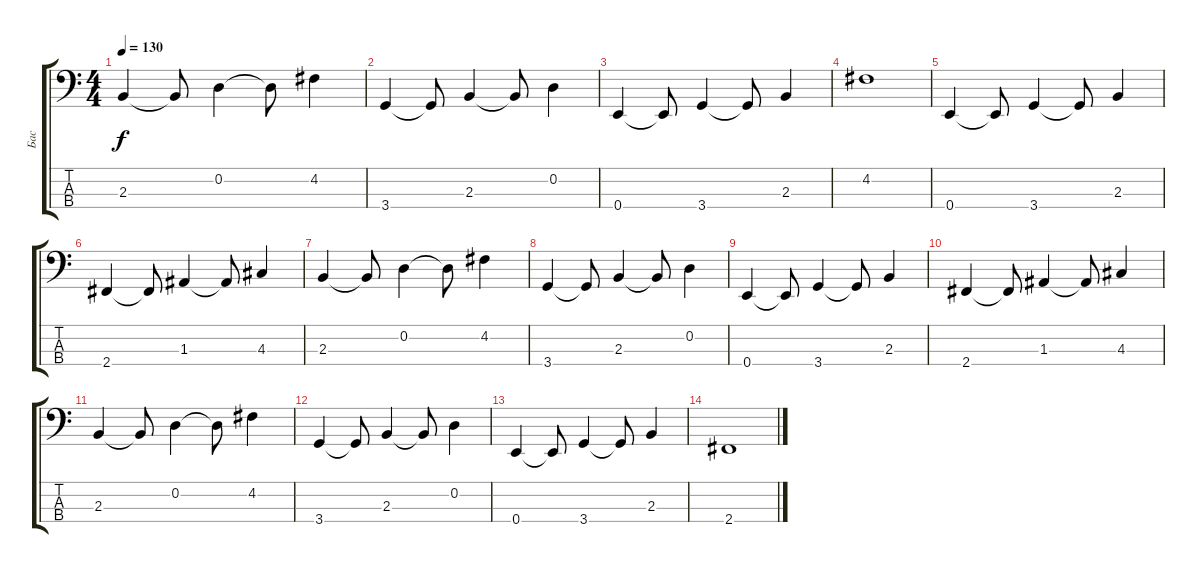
\track ("Бас" "Бас") {instrument electricbasspick}
\staff {score tabs}
\tuning (G2 D2 A1 E1) {hide}
\ts (4 4)
\tempo 130
\clef f4
\ks c
2.3.4{dy f} 2.3{t}.8 0.2.4 0.2{t}.8 4.2.4 |
3.4.4 3.4{t}.8 2.3.4 2.3{t}.8 0.2.4 |
0.4.4 0.4{t}.8 3.4.4 3.4{t}.8 2.3.4 |
4.2.1 |
0.4.4 0.4{t}.8 3.4.4 3.4{t}.8 2.3.4 |
2.4.4 2.4{t}.8 1.3.4 1.3{t}.8 4.3.4 |
2.3.4 2.3{t}.8 0.2.4 0.2{t}.8 4.2.4 |
3.4.4 3.4{t}.8 2.3.4 2.3{t}.8 0.2.4 |
0.4.4 0.4{t}.8 3.4.4 3.4{t}.8 2.3.4 |
2.4.4 2.4{t}.8 1.3.4 1.3{t}.8 4.3.4 |
2.3.4 2.3{t}.8 0.2.4 0.2{t}.8 4.2.4 |
3.4.4 3.4{t}.8 2.3.4 2.3{t}.8 0.2.4 |
0.4.4 0.4{t}.8 3.4.4 3.4{t}.8 2.3.4 |
2.4.1
